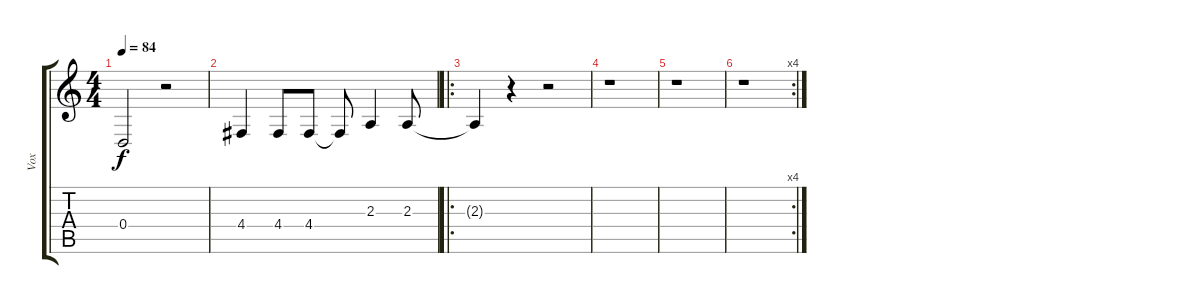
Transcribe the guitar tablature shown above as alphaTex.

\track ("Vox" "Vox") {instrument drawbarorgan}
\staff {score tabs}
\tuning (E4 B3 G3 D3 A2 E2) {hide}
\ts (4 4)
\tempo 84
\clef g2
\ks c
0.4{t}.2{dy f} r.2 |
4.4.4 4.4.8 4.4.8 4.4{t}.8 2.3.4 2.3.8 |
\ro
2.3{t}.4 r.4 r.2 |
r.1 |
r.1 |
\rc 4
r.1
